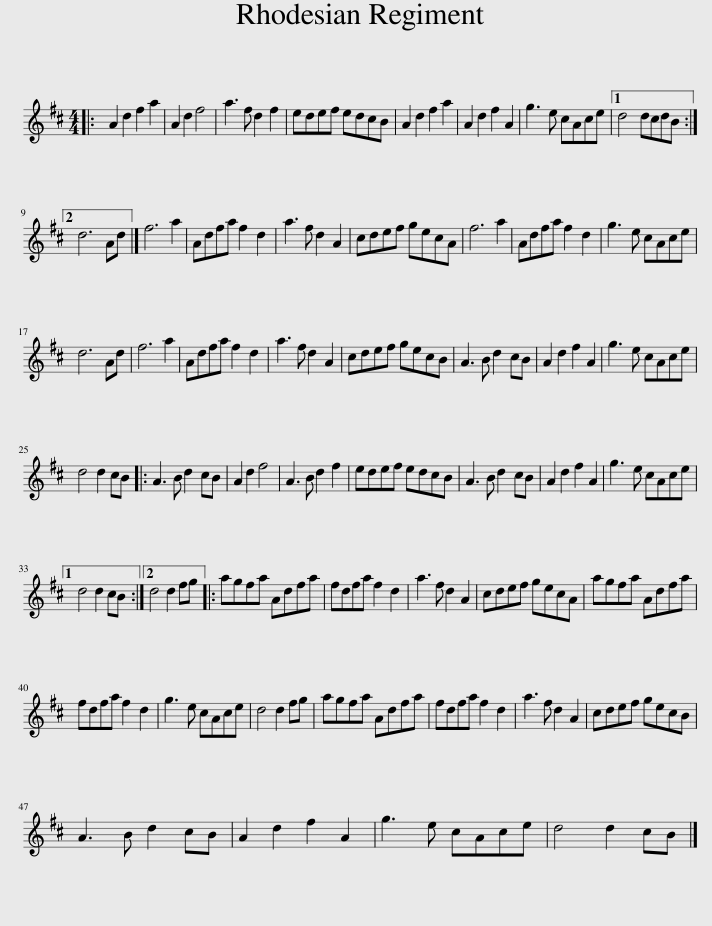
X:1
L:1/8
M:4/4
I:linebreak $
K:D
V:1 treble
V:1
|: A2 d2 f2 a2 | A2 d2 f4 | a3 f d2 f2 | edef edcB | A2 d2 f2 a2 | %5
 A2 d2 f2 A2 | g3 e cAce |1 d4 dcdB :|2$ d6 Ad |] f6 a2 | %10
 Adfa f2 d2 | a3 f d2 A2 | cdef gecA | f6 a2 | Adfa f2 d2 | %15
 g3 e cAce |$ d6 Ad | f6 a2 | Adfa f2 d2 | a3 f d2 A2 | %20
 cdef gecB | A3 B d2 cB | A2 d2 f2 A2 | g3 e cAce |$ d4 d2 cB |: %25
 A3 B d2 cB | A2 d2 f4 | A3 B d2 f2 | edef edcB | A3 B d2 cB | %30
 A2 d2 f2 A2 | g3 e cAce |1$ d4 d2 cB :|2 d4 d2 fg |: agfa Adfa | %35
 fdfa f2 d2 | a3 f d2 A2 | cdef gecA | agfa Adfa |$ fdfa f2 d2 | %40
 g3 e cAce | d4 d2 fg | agfa Adfa | fdfa f2 d2 | a3 f d2 A2 | %45
 cdef gecB |$ A3 B d2 cB | A2 d2 f2 A2 | g3 e cAce | d4 d2 cB |] %50
